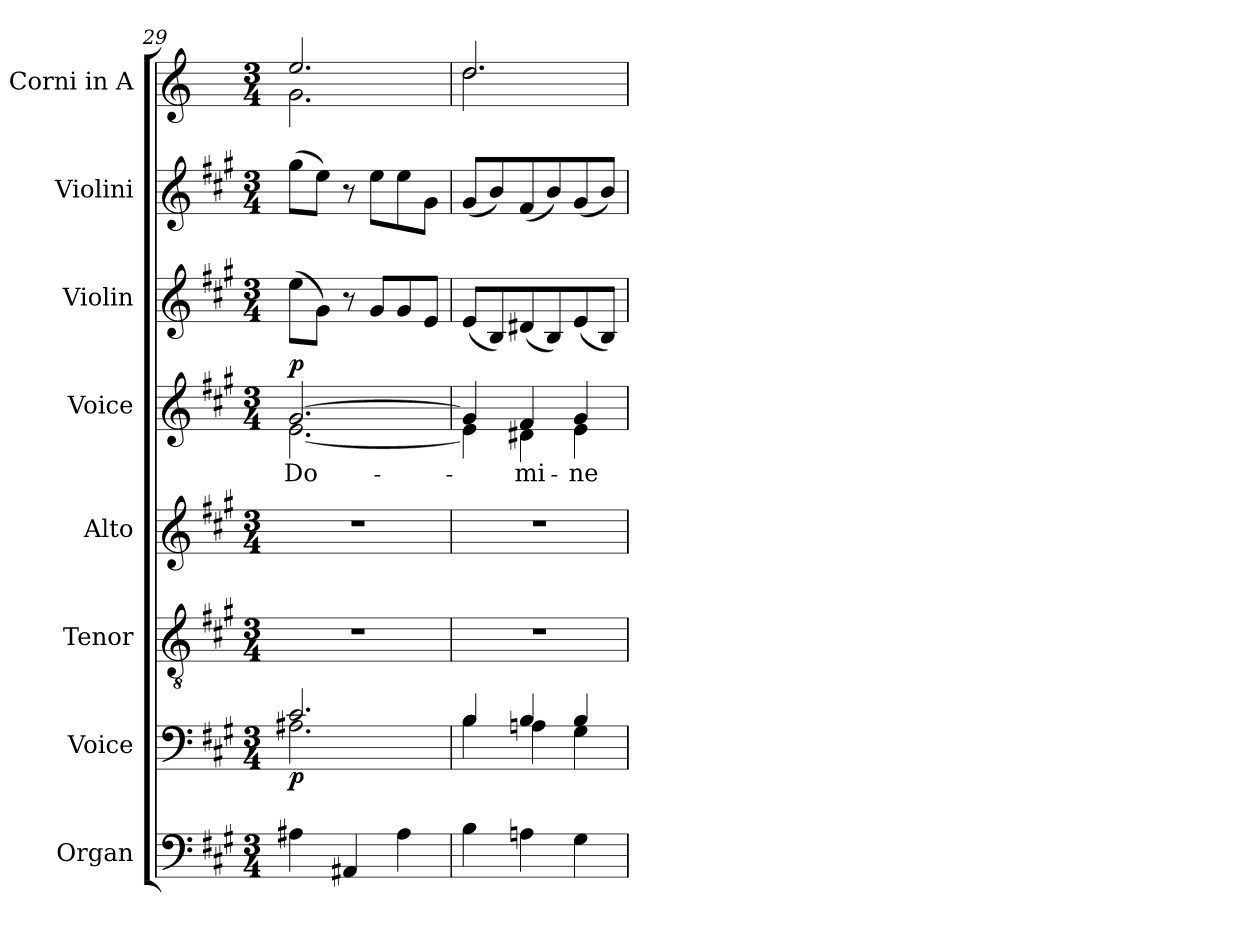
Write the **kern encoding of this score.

**kern	**kern	**dynam	**kern	**kern	**kern	**text	**dynam	**kern	**kern	**kern
*part8	*part7	*part7	*part6	*part5	*part4	*part4	*part4	*part3	*part2	*part1
*staff8	*staff7	*staff7	*staff6	*staff5	*staff4	*staff4	*staff4	*staff3	*staff2	*staff1
*I"Organ	*I"Voice	*	*I"Tenor	*I"Alto	*I"Voice	*	*	*I"Violin	*I"Violini	*I"Corni in A
*	*	*	*	*	*	*	*	*I'Vln	*I'Vln	*
*clefF4	*clefF4	*	*clefGv2	*clefG2	*clefG2	*	*	*clefG2	*clefG2	*clefG2
*	*	*	*	*	*	*	*	*	*	*ITrd2c3
*k[f#c#g#]	*k[f#c#g#]	*	*k[f#c#g#]	*k[f#c#g#]	*k[f#c#g#]	*	*	*k[f#c#g#]	*k[f#c#g#]	*k[f#c#g#]
*M3/4	*M3/4	*	*M3/4	*M3/4	*M3/4	*	*	*M3/4	*M3/4	*M3/4
=29	=29	=29	=29	=29	=29	=29	=29	=29	=29	=29
*	*^	*	*	*	*	*	*	*	*	*
!	!	!	!LO:DY:b	!	!	!	!LO:LY:b	!LO:DY:b	!	!	!
*	*	*	*	*	*	*^	*	*	*	*	*^
4A#X\	2.c#/	2.A#X\	p	2.r	2.r	[2.g#/	[2.e\	Do-	p	(8ee\L	(8gg#\L	2.cc#/	2.e\
.	.	.	.	.	.	.	.	.	.	8g#\J)	8ee\J)	.	.
4AA#X/	.	.	.	.	.	.	.	.	.	8r	8r	.	.
.	.	.	.	.	.	.	.	.	.	8g#/L	8ee\L	.	.
4A#\	.	.	.	.	.	.	.	.	.	8g#/	8ee\	.	.
.	.	.	.	.	.	.	.	.	.	8e/J	8g#\J	.	.
=30	=30	=30	=30	=30	=30	=30	=30	=30	=30	=30	=30	=30	=30
4B\	4B/	4B\	.	2.r	2.r	4g#/]	4e\]	.	.	(8e/L	(8g#/L	2.b/	2.b\
.	.	.	.	.	.	.	.	.	.	8B/)	8b/)	.	.
!	!	!	!	!	!	!	!	!LO:LY:b	!	!	!	!	!
4An\	4B/	4An\	.	.	.	4f#/	4d#X\	-mi-	.	(8d#X/	(8f#/	.	.
.	.	.	.	.	.	.	.	.	.	8B/)	8b/)	.	.
!	!	!	!	!	!	!	!	!LO:LY:b	!	!	!	!	!
4G#\	4B/	4G#\	.	.	.	4g#/	4e\	-ne	.	(8e/	(8g#/	.	.
.	.	.	.	.	.	.	.	.	.	8B/J)	8b/J)	.	.
*	*v	*v	*	*	*	*v	*v	*	*	*	*	*v	*v
=	=	=	=	=	=	=	=	=	=	=
*-	*-	*-	*-	*-	*-	*-	*-	*-	*-	*-
